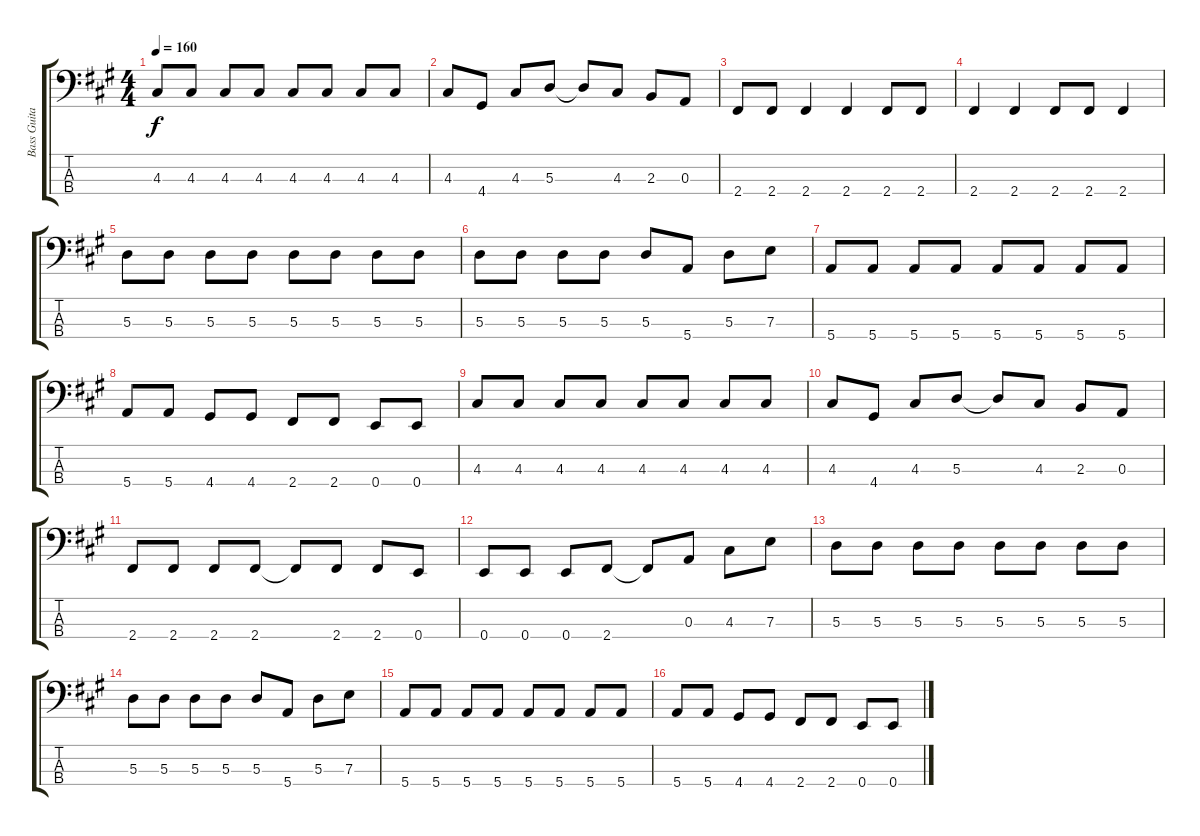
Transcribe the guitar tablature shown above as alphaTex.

\track ("Bass Guitar" "Bass Guita") {instrument electricbasspick}
\staff {score tabs}
\tuning (G2 D2 A1 E1) {hide}
\ts (4 4)
\tempo 160
\clef f4
\ks a
4.3.8{dy f} 4.3.8 4.3.8 4.3.8 4.3.8 4.3.8 4.3.8 4.3.8 |
4.3.8 4.4.8 4.3.8 5.3.8 5.3{t}.8 4.3.8 2.3.8 0.3.8 |
2.4.8 2.4.8 2.4.4 2.4.4 2.4.8 2.4.8 |
2.4.4 2.4.4 2.4.8 2.4.8 2.4.4 |
5.3.8 5.3.8 5.3.8 5.3.8 5.3.8 5.3.8 5.3.8 5.3.8 |
5.3.8 5.3.8 5.3.8 5.3.8 5.3.8 5.4.8 5.3.8 7.3.8 |
5.4.8 5.4.8 5.4.8 5.4.8 5.4.8 5.4.8 5.4.8 5.4.8 |
5.4.8 5.4.8 4.4.8 4.4.8 2.4.8 2.4.8 0.4.8 0.4.8 |
4.3.8 4.3.8 4.3.8 4.3.8 4.3.8 4.3.8 4.3.8 4.3.8 |
4.3.8 4.4.8 4.3.8 5.3.8 5.3{t}.8 4.3.8 2.3.8 0.3.8 |
2.4.8 2.4.8 2.4.8 2.4.8 2.4{t}.8 2.4.8 2.4.8 0.4.8 |
0.4.8 0.4.8 0.4.8 2.4.8 2.4{t}.8 0.3.8 4.3.8 7.3.8 |
5.3.8 5.3.8 5.3.8 5.3.8 5.3.8 5.3.8 5.3.8 5.3.8 |
5.3.8 5.3.8 5.3.8 5.3.8 5.3.8 5.4.8 5.3.8 7.3.8 |
5.4.8 5.4.8 5.4.8 5.4.8 5.4.8 5.4.8 5.4.8 5.4.8 |
5.4.8 5.4.8 4.4.8 4.4.8 2.4.8 2.4.8 0.4.8 0.4.8
